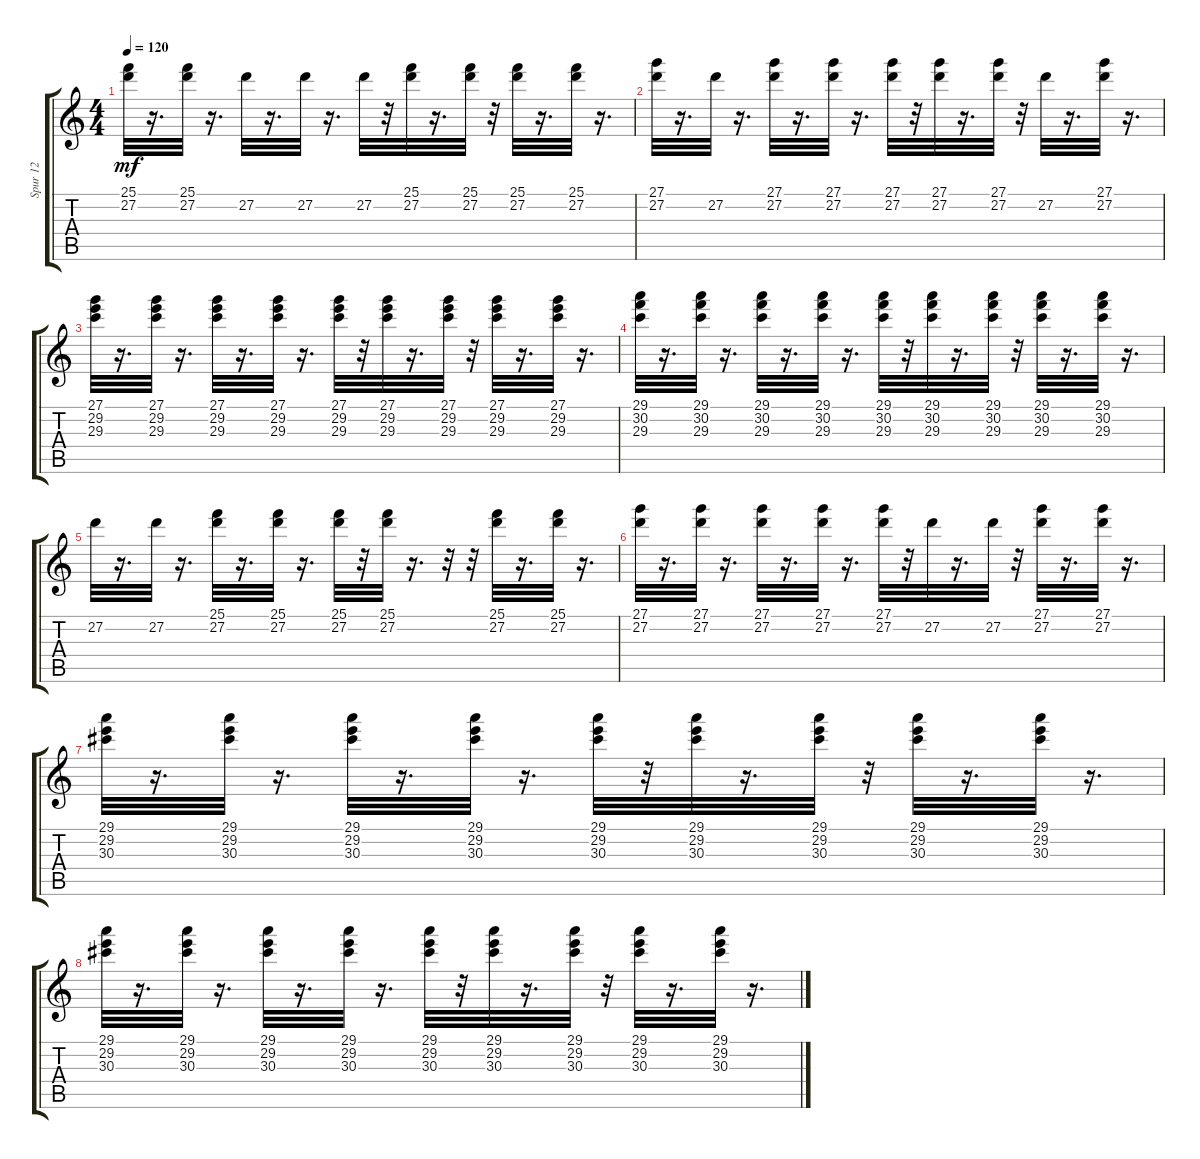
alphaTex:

\track ("Spur 12" "Spur 12") {instrument percussiveorgan}
\staff {score tabs}
\tuning (E4 B3 G3 D3 A2 E2) {hide}
\ts (4 4)
\tempo 120
\clef g2
\ks c
(25.1 27.2).32{dy mf} r.16{d} (25.1 27.2).32 r.16{d} 27.2.32 r.16{d} 27.2.32 r.16{d} 27.2.32 r.32 (25.1 27.2).32 r.16{d} (25.1 27.2).32 r.32 (25.1 27.2).32 r.16{d} (25.1 27.2).32 r.16{d} |
(27.1 27.2).32 r.16{d} 27.2.32 r.16{d} (27.1 27.2).32 r.16{d} (27.1 27.2).32 r.16{d} (27.1 27.2).32 r.32 (27.1 27.2).32 r.16{d} (27.1 27.2).32 r.32 27.2.32 r.16{d} (27.1 27.2).32 r.16{d} |
(27.1 29.2 29.3).32 r.16{d} (27.1 29.2 29.3).32 r.16{d} (27.1 29.2 29.3).32 r.16{d} (27.1 29.2 29.3).32 r.16{d} (27.1 29.2 29.3).32 r.32 (27.1 29.2 29.3).32 r.16{d} (27.1 29.2 29.3).32 r.32 (27.1 29.2 29.3).32 r.16{d} (27.1 29.2 29.3).32 r.16{d} |
(29.1 30.2 29.3).32 r.16{d} (29.1 30.2 29.3).32 r.16{d} (29.1 30.2 29.3).32 r.16{d} (29.1 30.2 29.3).32 r.16{d} (29.1 30.2 29.3).32 r.32 (29.1 30.2 29.3).32 r.16{d} (29.1 30.2 29.3).32 r.32 (29.1 30.2 29.3).32 r.16{d} (29.1 30.2 29.3).32 r.16{d} |
27.2.32 r.16{d} 27.2.32 r.16{d} (25.1 27.2).32 r.16{d} (25.1 27.2).32 r.16{d} (25.1 27.2).32 r.32 (25.1 27.2).32 r.16{d} r.32 r.32 (25.1 27.2).32 r.16{d} (25.1 27.2).32 r.16{d} |
(27.1 27.2).32 r.16{d} (27.1 27.2).32 r.16{d} (27.1 27.2).32 r.16{d} (27.1 27.2).32 r.16{d} (27.1 27.2).32 r.32 27.2.32 r.16{d} 27.2.32 r.32 (27.1 27.2).32 r.16{d} (27.1 27.2).32 r.16{d} |
(29.1 29.2 30.3).32 r.16{d} (29.1 29.2 30.3).32 r.16{d} (29.1 29.2 30.3).32 r.16{d} (29.1 29.2 30.3).32 r.16{d} (29.1 29.2 30.3).32 r.32 (29.1 29.2 30.3).32 r.16{d} (29.1 29.2 30.3).32 r.32 (29.1 29.2 30.3).32 r.16{d} (29.1 29.2 30.3).32 r.16{d} |
(29.1 29.2 30.3).32 r.16{d} (29.1 29.2 30.3).32 r.16{d} (29.1 29.2 30.3).32 r.16{d} (29.1 29.2 30.3).32 r.16{d} (29.1 29.2 30.3).32 r.32 (29.1 29.2 30.3).32 r.16{d} (29.1 29.2 30.3).32 r.32 (29.1 29.2 30.3).32 r.16{d} (29.1 29.2 30.3).32 r.16{d}
